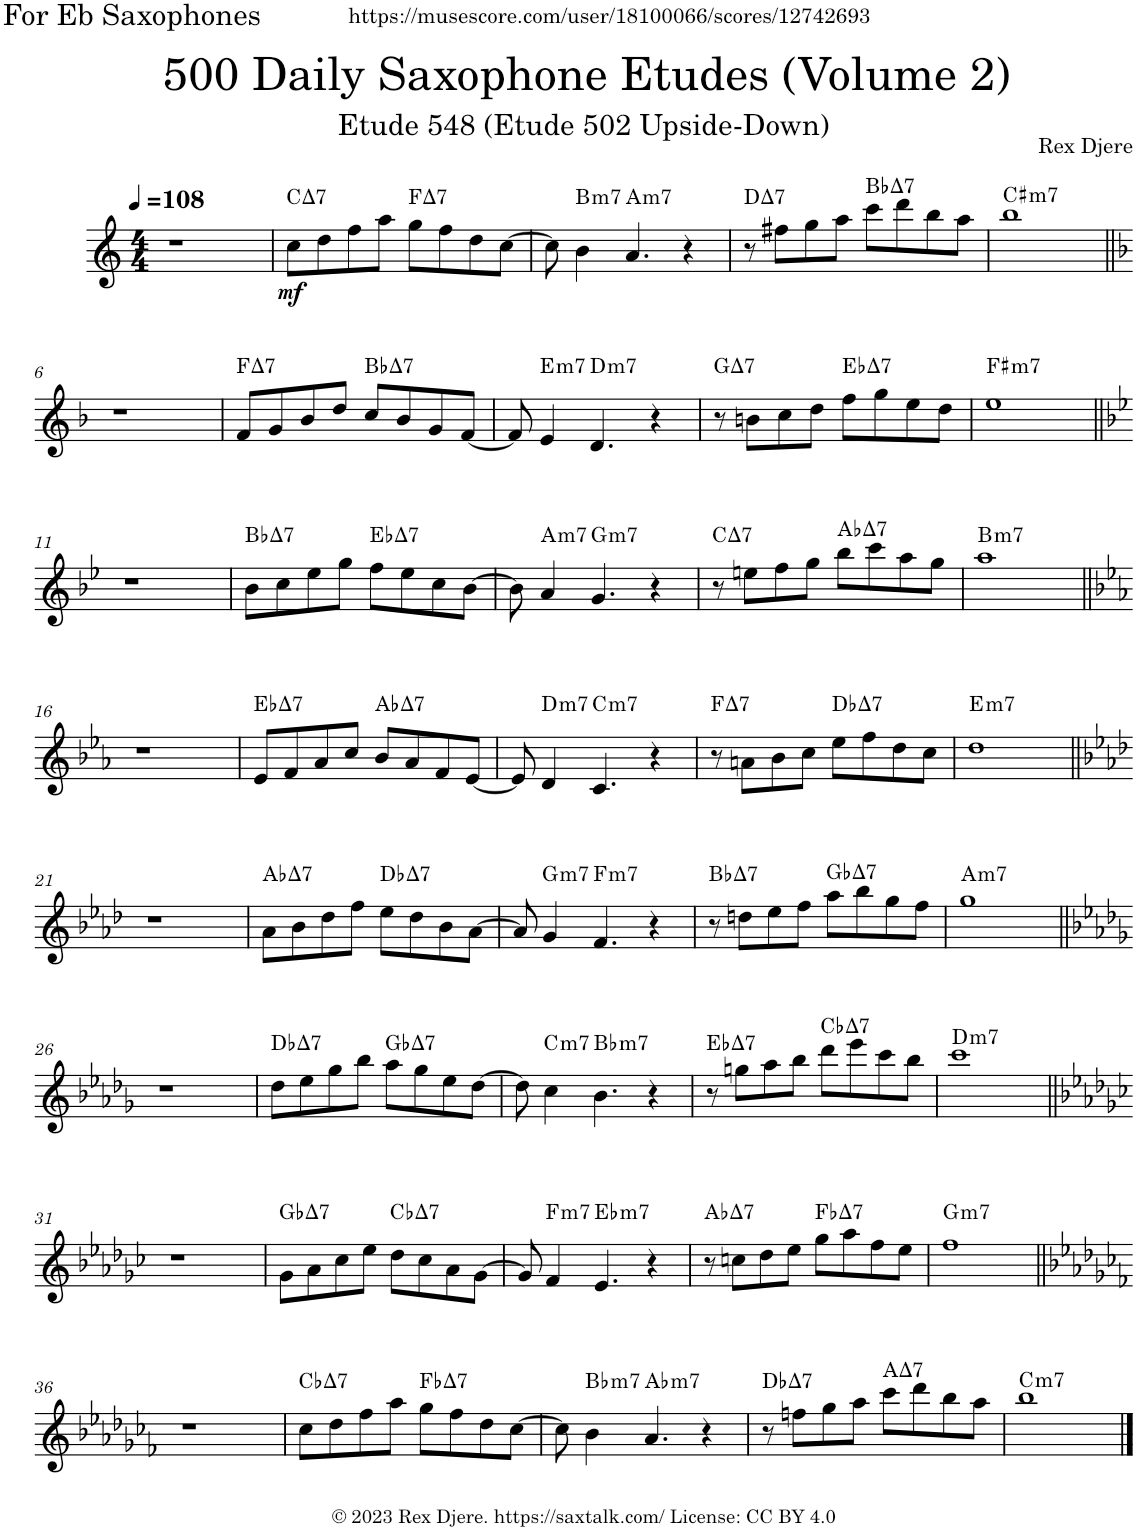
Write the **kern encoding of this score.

**kern	**dynam	**harte
*part1	*part1	*part1
*staff1	*staff1	*
*I"Alto Saxophone	*	*
*I'A. Sax.	*	*
*clefG2	*	*
*Trd5c9	*	*
*k[]	*	*
*M4/4	*	*
*MM108	*	*
=1	=1	=1
1r	.	.
=2	=2	=2
!	!LO:DY:b	!LO:H:kt=7
8cc\L	mf	C:maj7
8dd\	.	.
8ff\	.	.
8aa\J	.	.
!	!	!LO:H:kt=7
8gg\L	.	F:maj7
8ff\	.	.
8dd\	.	.
[8cc\J	.	.
=3	=3	=3
8cc\]	.	.
!	!	!LO:H:kt=m7
4b\	.	B:min7
!	!	!LO:H:kt=m7
4.a/	.	A:min7
4r	.	.
=4	=4	=4
!	!	!LO:H:kt=7
8r	.	D:maj7
8ff#X\L	.	.
8gg\	.	.
8aa\J	.	.
!	!	!LO:H:kt=7
8ccc\L	.	Bb:maj7
8ddd\	.	.
8bb\	.	.
8aa\J	.	.
=5	=5	=5
!	!	!LO:H:kt=m7
1bb	.	C#:min7
!!LO:LB:g=z
=6||	=6||	=6||
*k[b-]	*	*
1r	.	.
=7	=7	=7
!	!	!LO:H:kt=7
8f/L	.	F:maj7
8g/	.	.
8b-/	.	.
8dd/J	.	.
!	!	!LO:H:kt=7
8cc/L	.	Bb:maj7
8b-/	.	.
8g/	.	.
[8f/J	.	.
=8	=8	=8
8f/]	.	.
!	!	!LO:H:kt=m7
4e/	.	E:min7
!	!	!LO:H:kt=m7
4.d/	.	D:min7
4r	.	.
=9	=9	=9
!	!	!LO:H:kt=7
8r	.	G:maj7
8bn\L	.	.
8cc\	.	.
8dd\J	.	.
!	!	!LO:H:kt=7
8ff\L	.	Eb:maj7
8gg\	.	.
8ee\	.	.
8dd\J	.	.
=10	=10	=10
!	!	!LO:H:kt=m7
1ee	.	F#:min7
!!LO:LB:g=z
=11||	=11||	=11||
*k[b-e-]	*	*
1r	.	.
=12	=12	=12
!	!	!LO:H:kt=7
8b-\L	.	Bb:maj7
8cc\	.	.
8ee-\	.	.
8gg\J	.	.
!	!	!LO:H:kt=7
8ff\L	.	Eb:maj7
8ee-\	.	.
8cc\	.	.
[8b-\J	.	.
=13	=13	=13
8b-\]	.	.
!	!	!LO:H:kt=m7
4a/	.	A:min7
!	!	!LO:H:kt=m7
4.g/	.	G:min7
4r	.	.
=14	=14	=14
!	!	!LO:H:kt=7
8r	.	C:maj7
8een\L	.	.
8ff\	.	.
8gg\J	.	.
!	!	!LO:H:kt=7
8bb-\L	.	Ab:maj7
8ccc\	.	.
8aa\	.	.
8gg\J	.	.
=15	=15	=15
!	!	!LO:H:kt=m7
1aa	.	B:min7
!!LO:LB:g=z
=16||	=16||	=16||
*k[b-e-a-]	*	*
1r	.	.
=17	=17	=17
!	!	!LO:H:kt=7
8e-/L	.	Eb:maj7
8f/	.	.
8a-/	.	.
8cc/J	.	.
!	!	!LO:H:kt=7
8b-/L	.	Ab:maj7
8a-/	.	.
8f/	.	.
[8e-/J	.	.
=18	=18	=18
8e-/]	.	.
!	!	!LO:H:kt=m7
4d/	.	D:min7
!	!	!LO:H:kt=m7
4.c/	.	C:min7
4r	.	.
=19	=19	=19
!	!	!LO:H:kt=7
8r	.	F:maj7
8an\L	.	.
8b-\	.	.
8cc\J	.	.
!	!	!LO:H:kt=7
8ee-\L	.	Db:maj7
8ff\	.	.
8dd\	.	.
8cc\J	.	.
=20	=20	=20
!	!	!LO:H:kt=m7
1dd	.	E:min7
!!LO:LB:g=z
=21||	=21||	=21||
*k[b-e-a-d-]	*	*
1r	.	.
=22	=22	=22
!	!	!LO:H:kt=7
8a-\L	.	Ab:maj7
8b-\	.	.
8dd-\	.	.
8ff\J	.	.
!	!	!LO:H:kt=7
8ee-\L	.	Db:maj7
8dd-\	.	.
8b-\	.	.
[8a-\J	.	.
=23	=23	=23
8a-/]	.	.
!	!	!LO:H:kt=m7
4g/	.	G:min7
!	!	!LO:H:kt=m7
4.f/	.	F:min7
4r	.	.
=24	=24	=24
!	!	!LO:H:kt=7
8r	.	Bb:maj7
8ddn\L	.	.
8ee-\	.	.
8ff\J	.	.
!	!	!LO:H:kt=7
8aa-\L	.	Gb:maj7
8bb-\	.	.
8gg\	.	.
8ff\J	.	.
=25	=25	=25
!	!	!LO:H:kt=m7
1gg	.	A:min7
!!LO:LB:g=z
=26||	=26||	=26||
*k[b-e-a-d-g-]	*	*
1r	.	.
=27	=27	=27
!	!	!LO:H:kt=7
8dd-\L	.	Db:maj7
8ee-\	.	.
8gg-\	.	.
8bb-\J	.	.
!	!	!LO:H:kt=7
8aa-\L	.	Gb:maj7
8gg-\	.	.
8ee-\	.	.
[8dd-\J	.	.
=28	=28	=28
8dd-\]	.	.
!	!	!LO:H:kt=m7
4cc\	.	C:min7
!	!	!LO:H:kt=m7
4.b-\	.	Bb:min7
4r	.	.
=29	=29	=29
!	!	!LO:H:kt=7
8r	.	Eb:maj7
8ggn\L	.	.
8aa-\	.	.
8bb-\J	.	.
!	!	!LO:H:kt=7
8ddd-\L	.	Cb:maj7
8eee-\	.	.
8ccc\	.	.
8bb-\J	.	.
=30	=30	=30
!	!	!LO:H:kt=m7
1ccc	.	D:min7
!!LO:LB:g=z
=31||	=31||	=31||
*k[b-e-a-d-g-c-]	*	*
1r	.	.
=32	=32	=32
!	!	!LO:H:kt=7
8g-\L	.	Gb:maj7
8a-\	.	.
8cc-\	.	.
8ee-\J	.	.
!	!	!LO:H:kt=7
8dd-\L	.	Cb:maj7
8cc-\	.	.
8a-\	.	.
[8g-\J	.	.
=33	=33	=33
8g-/]	.	.
!	!	!LO:H:kt=m7
4f/	.	F:min7
!	!	!LO:H:kt=m7
4.e-/	.	Eb:min7
4r	.	.
=34	=34	=34
!	!	!LO:H:kt=7
8r	.	Ab:maj7
8ccn\L	.	.
8dd-\	.	.
8ee-\J	.	.
!	!	!LO:H:kt=7
8gg-\L	.	Fb:maj7
8aa-\	.	.
8ff\	.	.
8ee-\J	.	.
=35	=35	=35
!	!	!LO:H:kt=m7
1ff	.	G:min7
!!LO:LB:g=z
=36||	=36||	=36||
*k[b-e-a-d-g-c-f-]	*	*
1r	.	.
=37	=37	=37
!	!	!LO:H:kt=7
8cc-\L	.	Cb:maj7
8dd-\	.	.
8ff-\	.	.
8aa-\J	.	.
!	!	!LO:H:kt=7
8gg-\L	.	Fb:maj7
8ff-\	.	.
8dd-\	.	.
[8cc-\J	.	.
=38	=38	=38
8cc-\]	.	.
!	!	!LO:H:kt=m7
4b-\	.	Bb:min7
!	!	!LO:H:kt=m7
4.a-/	.	Ab:min7
4r	.	.
=39	=39	=39
!	!	!LO:H:kt=7
8r	.	Db:maj7
8ffn\L	.	.
8gg-\	.	.
8aa-\J	.	.
!	!	!LO:H:kt=7
8ccc-\L	.	A:maj7
8ddd-\	.	.
8bb-\	.	.
8aa-\J	.	.
=40	=40	=40
!	!	!LO:H:kt=m7
1bb-	.	C:min7
==	==	==
*-	*-	*-
